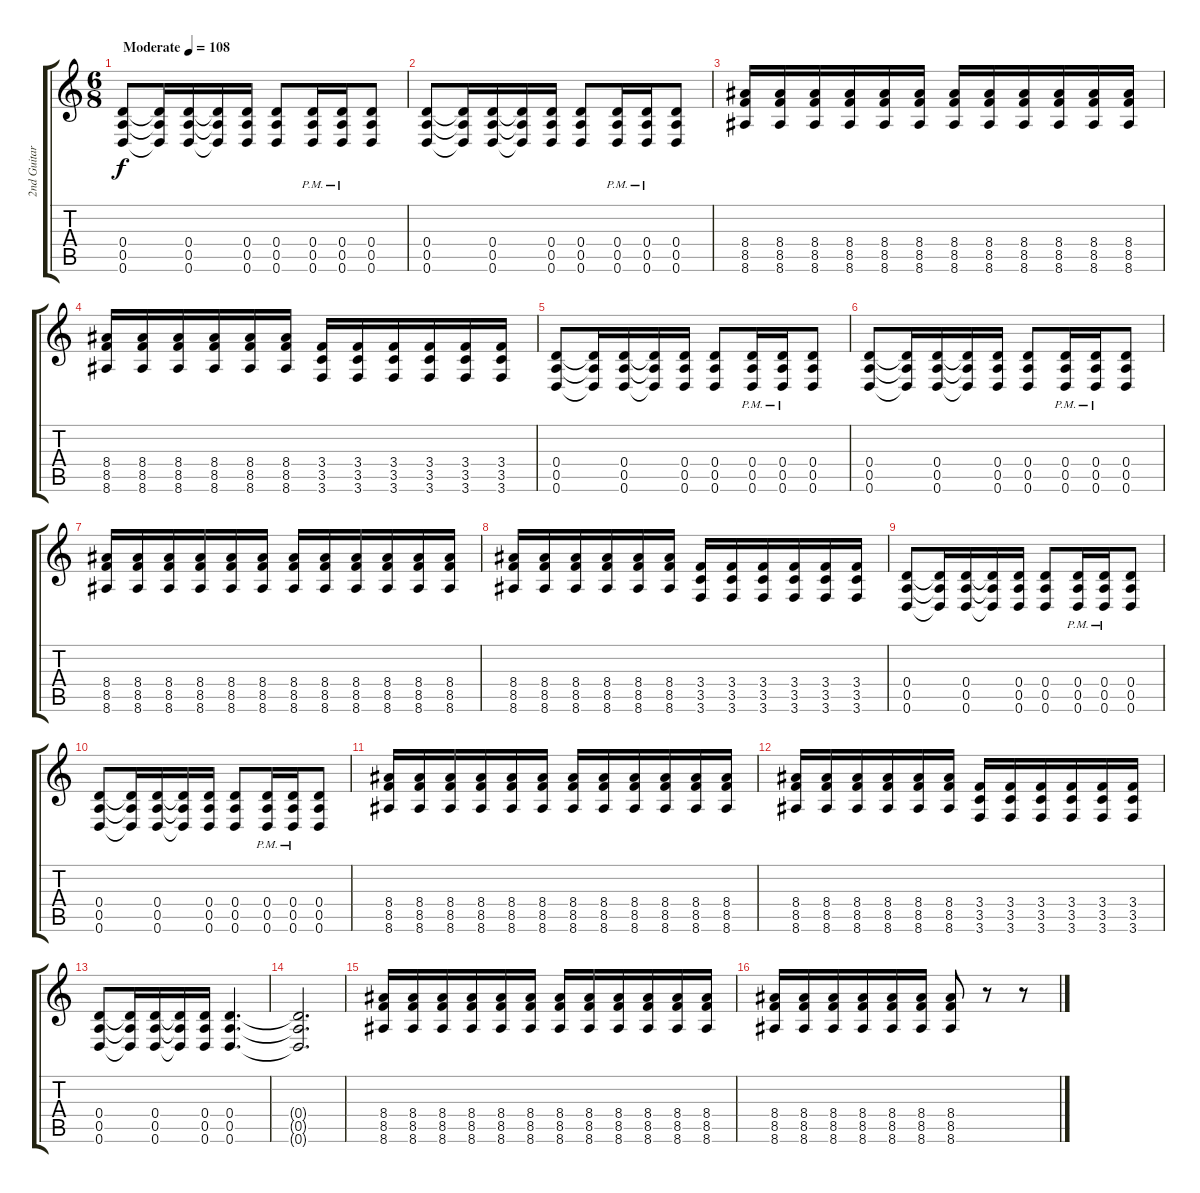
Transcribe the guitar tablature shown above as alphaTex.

\track ("2nd Guitar - Adam Lambert" "2nd Guitar") {instrument distortionguitar}
\staff {score tabs}
\tuning (E4 B3 G3 D3 A2 D2) {hide}
\ts (6 8)
\tempo (108 "Moderate")
\clef g2
\ks c
(0.4 0.5 0.6).8{dy f instrument distortionguitar} (0.4{t} 0.5{t} 0.6{t}).16 (0.4 0.5 0.6).16 (0.4{t} 0.5{t} 0.6{t}).16 (0.4 0.5 0.6).16 (0.4 0.5 0.6).8 (0.4{pm} 0.5{pm} 0.6{pm}).16 (0.4{pm} 0.5{pm} 0.6{pm}).16 (0.4 0.5 0.6).8 |
(0.4 0.5 0.6).8 (0.4{t} 0.5{t} 0.6{t}).16 (0.4 0.5 0.6).16 (0.4{t} 0.5{t} 0.6{t}).16 (0.4 0.5 0.6).16 (0.4 0.5 0.6).8 (0.4{pm} 0.5{pm} 0.6{pm}).16 (0.4{pm} 0.5{pm} 0.6{pm}).16 (0.4 0.5 0.6).8 |
(8.4 8.5 8.6).16 (8.4 8.5 8.6).16 (8.4 8.5 8.6).16 (8.4 8.5 8.6).16 (8.4 8.5 8.6).16 (8.4 8.5 8.6).16 (8.4 8.5 8.6).16 (8.4 8.5 8.6).16 (8.4 8.5 8.6).16 (8.4 8.5 8.6).16 (8.4 8.5 8.6).16 (8.4 8.5 8.6).16 |
(8.4 8.5 8.6).16 (8.4 8.5 8.6).16 (8.4 8.5 8.6).16 (8.4 8.5 8.6).16 (8.4 8.5 8.6).16 (8.4 8.5 8.6).16 (3.4 3.5 3.6).16 (3.4 3.5 3.6).16 (3.4 3.5 3.6).16 (3.4 3.5 3.6).16 (3.4 3.5 3.6).16 (3.4 3.5 3.6).16 |
(0.4 0.5 0.6).8 (0.4{t} 0.5{t} 0.6{t}).16 (0.4 0.5 0.6).16 (0.4{t} 0.5{t} 0.6{t}).16 (0.4 0.5 0.6).16 (0.4 0.5 0.6).8 (0.4{pm} 0.5{pm} 0.6{pm}).16 (0.4{pm} 0.5{pm} 0.6{pm}).16 (0.4 0.5 0.6).8 |
(0.4 0.5 0.6).8 (0.4{t} 0.5{t} 0.6{t}).16 (0.4 0.5 0.6).16 (0.4{t} 0.5{t} 0.6{t}).16 (0.4 0.5 0.6).16 (0.4 0.5 0.6).8 (0.4{pm} 0.5{pm} 0.6{pm}).16 (0.4{pm} 0.5{pm} 0.6{pm}).16 (0.4 0.5 0.6).8 |
(8.4 8.5 8.6).16 (8.4 8.5 8.6).16 (8.4 8.5 8.6).16 (8.4 8.5 8.6).16 (8.4 8.5 8.6).16 (8.4 8.5 8.6).16 (8.4 8.5 8.6).16 (8.4 8.5 8.6).16 (8.4 8.5 8.6).16 (8.4 8.5 8.6).16 (8.4 8.5 8.6).16 (8.4 8.5 8.6).16 |
(8.4 8.5 8.6).16 (8.4 8.5 8.6).16 (8.4 8.5 8.6).16 (8.4 8.5 8.6).16 (8.4 8.5 8.6).16 (8.4 8.5 8.6).16 (3.4 3.5 3.6).16 (3.4 3.5 3.6).16 (3.4 3.5 3.6).16 (3.4 3.5 3.6).16 (3.4 3.5 3.6).16 (3.4 3.5 3.6).16 |
(0.4 0.5 0.6).8 (0.4{t} 0.5{t} 0.6{t}).16 (0.4 0.5 0.6).16 (0.4{t} 0.5{t} 0.6{t}).16 (0.4 0.5 0.6).16 (0.4 0.5 0.6).8 (0.4{pm} 0.5{pm} 0.6{pm}).16 (0.4{pm} 0.5{pm} 0.6{pm}).16 (0.4 0.5 0.6).8 |
(0.4 0.5 0.6).8 (0.4{t} 0.5{t} 0.6{t}).16 (0.4 0.5 0.6).16 (0.4{t} 0.5{t} 0.6{t}).16 (0.4 0.5 0.6).16 (0.4 0.5 0.6).8 (0.4{pm} 0.5{pm} 0.6{pm}).16 (0.4{pm} 0.5{pm} 0.6{pm}).16 (0.4 0.5 0.6).8 |
(8.4 8.5 8.6).16 (8.4 8.5 8.6).16 (8.4 8.5 8.6).16 (8.4 8.5 8.6).16 (8.4 8.5 8.6).16 (8.4 8.5 8.6).16 (8.4 8.5 8.6).16 (8.4 8.5 8.6).16 (8.4 8.5 8.6).16 (8.4 8.5 8.6).16 (8.4 8.5 8.6).16 (8.4 8.5 8.6).16 |
(8.4 8.5 8.6).16 (8.4 8.5 8.6).16 (8.4 8.5 8.6).16 (8.4 8.5 8.6).16 (8.4 8.5 8.6).16 (8.4 8.5 8.6).16 (3.4 3.5 3.6).16 (3.4 3.5 3.6).16 (3.4 3.5 3.6).16 (3.4 3.5 3.6).16 (3.4 3.5 3.6).16 (3.4 3.5 3.6).16 |
(0.4 0.5 0.6).8 (0.4{t} 0.5{t} 0.6{t}).16 (0.4 0.5 0.6).16 (0.4{t} 0.5{t} 0.6{t}).16 (0.4 0.5 0.6).16 (0.4 0.5 0.6).4{d} |
(0.4{t} 0.5{t} 0.6{t}).2{d} |
(8.4 8.5 8.6).16 (8.4 8.5 8.6).16 (8.4 8.5 8.6).16 (8.4 8.5 8.6).16 (8.4 8.5 8.6).16 (8.4 8.5 8.6).16 (8.4 8.5 8.6).16 (8.4 8.5 8.6).16 (8.4 8.5 8.6).16 (8.4 8.5 8.6).16 (8.4 8.5 8.6).16 (8.4 8.5 8.6).16 |
(8.4 8.5 8.6).16 (8.4 8.5 8.6).16 (8.4 8.5 8.6).16 (8.4 8.5 8.6).16 (8.4 8.5 8.6).16 (8.4 8.5 8.6).16 (8.4 8.5 8.6).8 r.8 r.8
